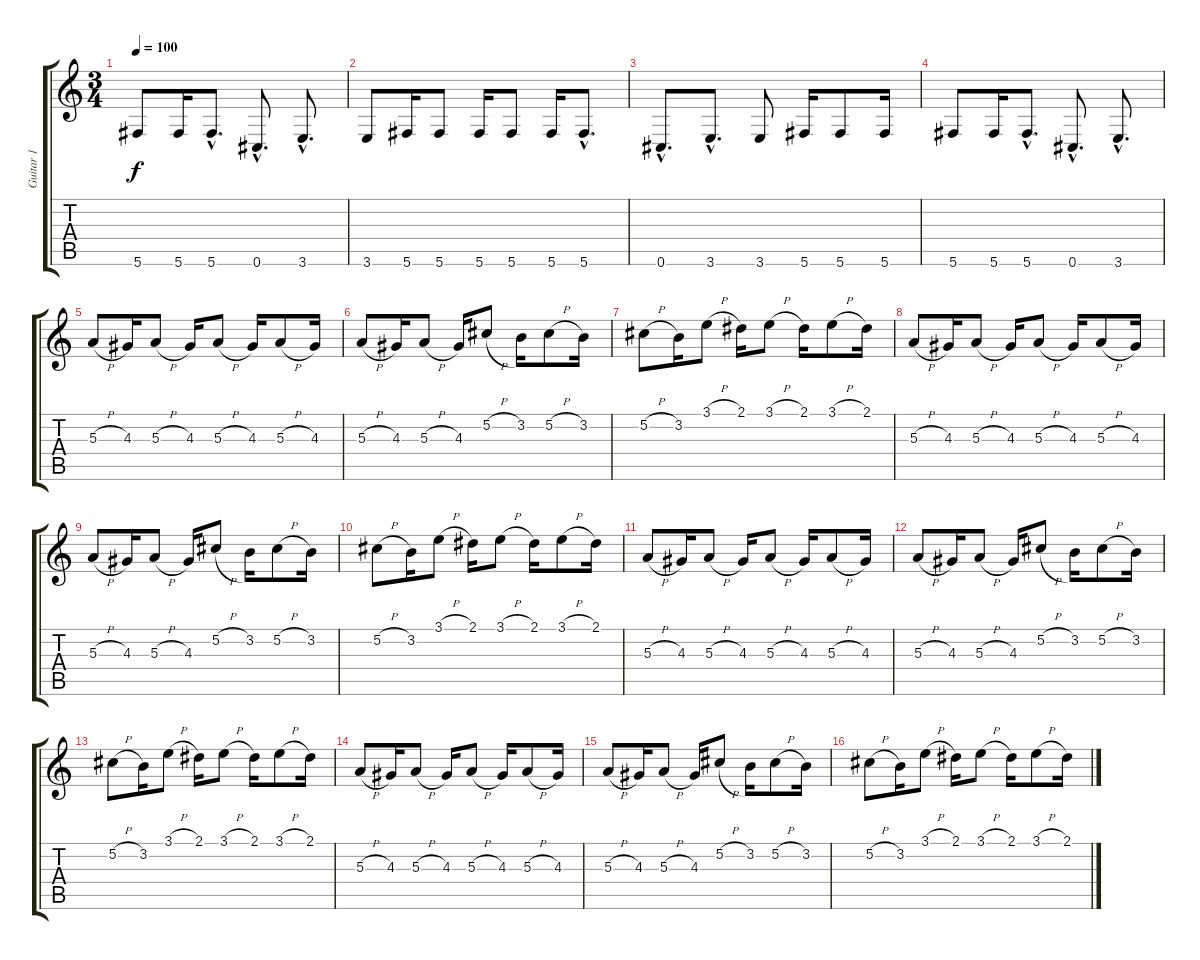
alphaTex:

\track ("Guitar 1" "Guitar 1") {instrument acousticguitarsteel}
\staff {score tabs}
\tuning (Db4 Ab3 E3 B2 Gb2 Db2) {hide}
\ts (3 4)
\tempo 100
\clef g2
\ks c
5.6.8{dy f} 5.6.16 5.6{hac}.8{d} 0.6{hac}.8{d} 3.6{hac}.8{d} |
3.6.8 5.6.16 5.6.8 5.6.16 5.6.8 5.6.16 5.6{hac}.8{d} |
0.6{hac}.8{d} 3.6{hac}.8{d} 3.6.8 5.6.16 5.6.8 5.6.16 |
5.6.8 5.6.16 5.6{hac}.8{d} 0.6{hac}.8{d} 3.6{hac}.8{d} |
5.3{h}.8{volume 13 balance 4} 4.3.16 5.3{h}.8 4.3.16 5.3{h}.8 4.3.16 5.3{h}.8 4.3.16 |
5.3{h}.8 4.3.16 5.3{h}.8 4.3.16 5.2{h}.8 3.2.16 5.2{h}.8 3.2.16 |
5.2{h}.8 3.2.16 3.1{h}.8 2.1.16 3.1{h}.8 2.1.16 3.1{h}.8 2.1.16 |
5.3{h}.8 4.3.16 5.3{h}.8 4.3.16 5.3{h}.8 4.3.16 5.3{h}.8 4.3.16 |
5.3{h}.8 4.3.16 5.3{h}.8 4.3.16 5.2{h}.8 3.2.16 5.2{h}.8 3.2.16 |
5.2{h}.8 3.2.16 3.1{h}.8 2.1.16 3.1{h}.8 2.1.16 3.1{h}.8 2.1.16 |
5.3{h}.8 4.3.16 5.3{h}.8 4.3.16 5.3{h}.8 4.3.16 5.3{h}.8 4.3.16 |
5.3{h}.8 4.3.16 5.3{h}.8 4.3.16 5.2{h}.8 3.2.16 5.2{h}.8 3.2.16 |
5.2{h}.8 3.2.16 3.1{h}.8 2.1.16 3.1{h}.8 2.1.16 3.1{h}.8 2.1.16 |
5.3{h}.8 4.3.16 5.3{h}.8 4.3.16 5.3{h}.8 4.3.16 5.3{h}.8 4.3.16 |
5.3{h}.8 4.3.16 5.3{h}.8 4.3.16 5.2{h}.8 3.2.16 5.2{h}.8 3.2.16 |
5.2{h}.8 3.2.16 3.1{h}.8 2.1.16 3.1{h}.8 2.1.16 3.1{h}.8 2.1.16
